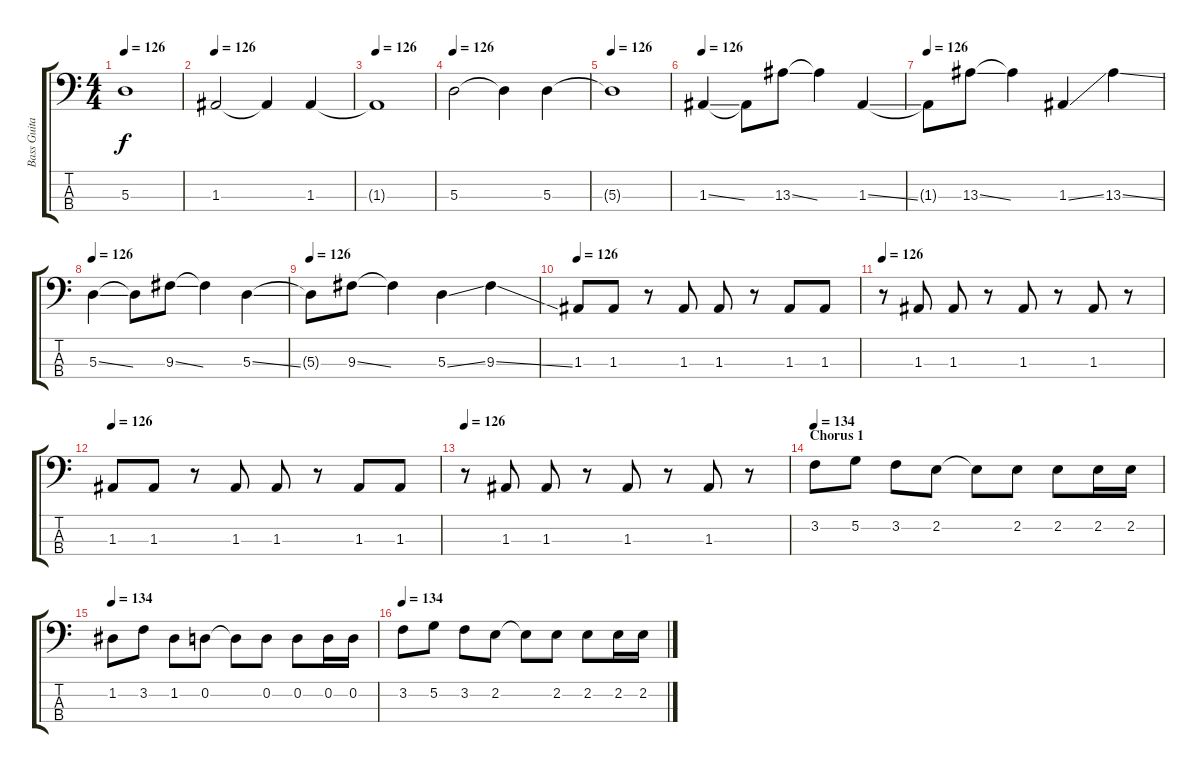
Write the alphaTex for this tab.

\track ("Bass Guitar" "Bass Guita") {instrument electricbasspick}
\staff {score tabs}
\tuning (G2 D2 A1 D1) {hide}
\ts (4 4)
\tempo 126
\clef f4
\ks c
5.3{t}.1{dy f} |
\tempo 126
1.3.2 1.3{t}.4 1.3.4 |
\tempo 126
1.3{t}.1 |
\tempo 126
5.3.2 5.3{t}.4 5.3.4 |
\tempo 126
5.3{t}.1 |
\tempo 126
1.3{ss}.4 1.3{t}.8 13.3{ss}.8 13.3{t}.4 1.3{ss}.4 |
\tempo 126
1.3{t}.8 13.3{ss}.8 13.3{t}.4 1.3{ss}.4 13.3{ss}.4 |
\tempo 126
5.3{ss}.4 5.3{t}.8 9.3{ss}.8 9.3{t}.4 5.3{ss}.4 |
\tempo 126
5.3{t}.8 9.3{ss}.8 9.3{t}.4 5.3{ss}.4 9.3{ss}.4 |
\tempo 126
1.3.8 1.3.8 r.8 1.3.8 1.3.8 r.8 1.3.8 1.3.8 |
\tempo 126
r.8 1.3.8 1.3.8 r.8 1.3.8 r.8 1.3.8 r.8 |
\tempo 126
1.3.8 1.3.8 r.8 1.3.8 1.3.8 r.8 1.3.8 1.3.8 |
\tempo 126
r.8 1.3.8 1.3.8 r.8 1.3.8 r.8 1.3.8 r.8 |
\section ("" "Chorus 1")
\tempo 134
3.2.8 5.2.8 3.2.8 2.2.8 2.2{t}.8 2.2.8 2.2.8 2.2.16 2.2.16 |
\tempo 134
1.2.8 3.2.8 1.2.8 0.2.8 0.2{t}.8 0.2.8 0.2.8 0.2.16 0.2.16 |
\tempo 134
3.2.8 5.2.8 3.2.8 2.2.8 2.2{t}.8 2.2.8 2.2.8 2.2.16 2.2.16
